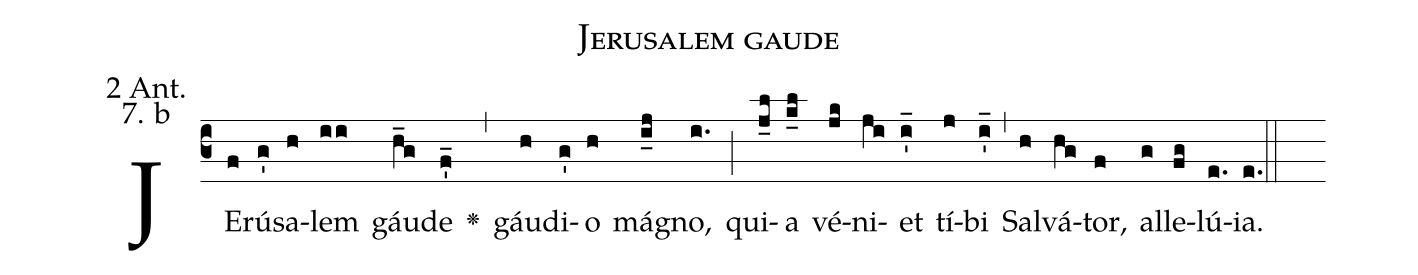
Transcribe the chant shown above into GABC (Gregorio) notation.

name: Jerusalem gaude;
office-part: 2 Antiphon;
mode: 7b;
annotation: 2 Ant.;
annotation: 7. b;
def-m1:}{\greseteolcustos{manual}{;
def-m2:\ifx\breakbeforeEuouae\undefined\else;
def-m3:\fi}	\ifx\noeuouae\undefined\def\noeuouae{F}\fi	\if\noeuouae F{;
def-m4:}\fi;
%%
% The syntax in this part is called gabc. Please refer to http://home.gna.org/gregorio/gabc/#basis

(c3)JE(f)rú(g')sa(h)lem(ii) gáu(h_g)de(f'_) <v>\greheightstar</v>(,)
gáu(h)di(g')o(h) má(i_j)gno,(i.) (;)
qui(j_l)a(k_l) vé(jk)ni(ji)et(i'_) tí(j)bi(i'_) (,)
Sal(h)vá(hg)tor,(f) al(g)le(fg)lú(e.[em1])ia.(e.) (::[em2]z[em3])

E(i) u(i) o(j) u(i) a(h) e.(g.) (::[em4])
